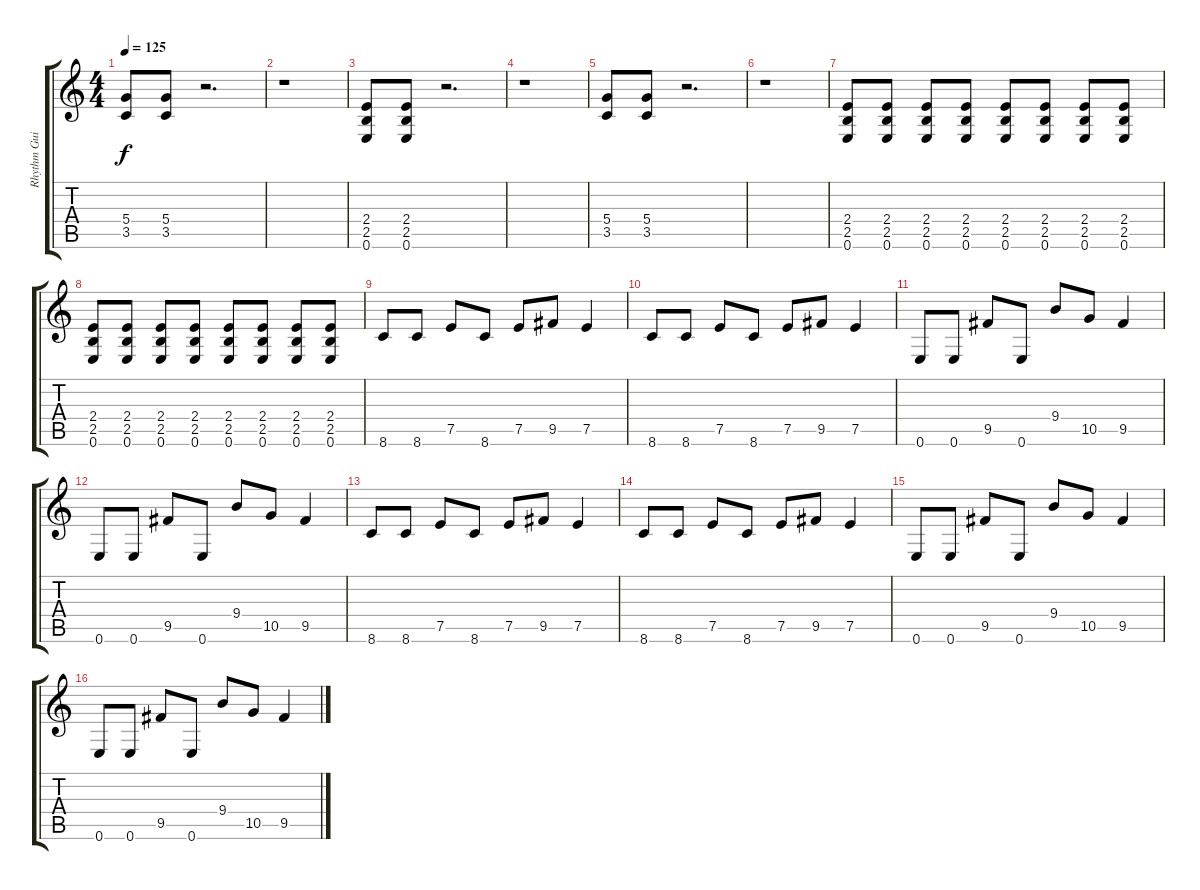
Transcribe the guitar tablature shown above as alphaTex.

\track ("Rhythm Guitar" "Rhythm Gui") {instrument distortionguitar}
\staff {score tabs}
\tuning (E4 B3 G3 D3 A2 E2) {hide}
\ts (4 4)
\tempo 125
\clef g2
\ks c
(5.4 3.5).8{dy f volume 13} (5.4 3.5).8 r.2{d} |
r.1 |
(2.4 2.5 0.6).8 (2.4 2.5 0.6).8 r.2{d} |
r.1 |
(5.4 3.5).8 (5.4 3.5).8 r.2{d} |
r.1 |
(2.4 2.5 0.6).8 (2.4 2.5 0.6).8 (2.4 2.5 0.6).8 (2.4 2.5 0.6).8 (2.4 2.5 0.6).8 (2.4 2.5 0.6).8 (2.4 2.5 0.6).8 (2.4 2.5 0.6).8 |
(2.4 2.5 0.6).8 (2.4 2.5 0.6).8 (2.4 2.5 0.6).8 (2.4 2.5 0.6).8 (2.4 2.5 0.6).8 (2.4 2.5 0.6).8 (2.4 2.5 0.6).8 (2.4 2.5 0.6).8 |
8.6.8 8.6.8 7.5.8 8.6.8 7.5.8 9.5.8 7.5.4 |
8.6.8 8.6.8 7.5.8 8.6.8 7.5.8 9.5.8 7.5.4 |
0.6.8 0.6.8 9.5.8 0.6.8 9.4.8 10.5.8 9.5.4 |
0.6.8 0.6.8 9.5.8 0.6.8 9.4.8 10.5.8 9.5.4 |
8.6.8 8.6.8 7.5.8 8.6.8 7.5.8 9.5.8 7.5.4 |
8.6.8 8.6.8 7.5.8 8.6.8 7.5.8 9.5.8 7.5.4 |
0.6.8 0.6.8 9.5.8 0.6.8 9.4.8 10.5.8 9.5.4 |
0.6.8 0.6.8 9.5.8 0.6.8 9.4.8 10.5.8 9.5.4
